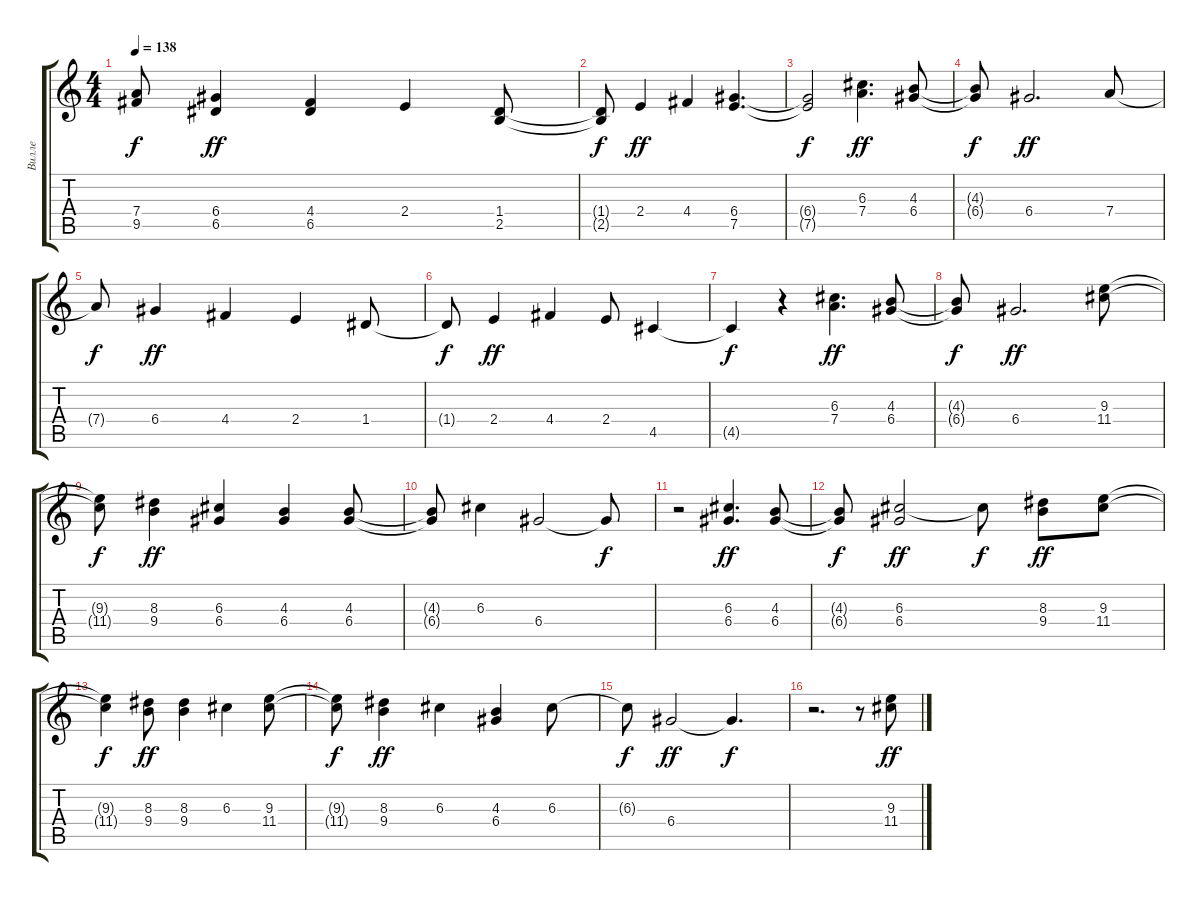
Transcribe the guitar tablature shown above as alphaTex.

\track ("Вилле" "Вилле") {instrument overdrivenguitar}
\staff {score tabs}
\tuning (E4 B3 G3 D3 A2 E2) {hide}
\ts (4 4)
\tempo 138
\clef g2
\ks c
(7.4{t} 9.5{t}).8{dy f} (6.4 6.5).4{dy ff} (4.4 6.5).4 2.4.4 (1.4 2.5).8 |
(1.4{t} 2.5{t}).8{dy f} 2.4.4{dy ff} 4.4.4 (6.4 7.5).4{d} |
(6.4{t} 7.5{t}).2{dy f} (6.3 7.4).4{d dy ff} (4.3 6.4).8 |
(4.3{t} 6.4{t}).8{dy f} 6.4.2{d dy ff} 7.4.8 |
7.4{t}.8{dy f} 6.4.4{dy ff} 4.4.4 2.4.4 1.4.8 |
1.4{t}.8{dy f} 2.4.4{dy ff} 4.4.4 2.4.8 4.5.4 |
4.5{t}.4{dy f} r.4 (6.3 7.4).4{d dy ff} (4.3 6.4).8 |
(4.3{t} 6.4{t}).8{dy f} 6.4.2{d dy ff} (9.3 11.4).8 |
(9.3{t} 11.4{t}).8{dy f} (8.3 9.4).4{dy ff} (6.3 6.4).4 (4.3 6.4).4 (4.3 6.4).8 |
(4.3{t} 6.4{t}).8 6.3.4 6.4.2 6.4{t}.8{dy f} |
r.2 (6.3 6.4).4{d dy ff} (4.3 6.4).8 |
(4.3{t} 6.4{t}).8{dy f} (6.3 6.4).2{dy ff} 6.3{t}.8{dy f} (8.3 9.4).8{dy ff} (9.3 11.4).8 |
(9.3{t} 11.4{t}).4{dy f} (8.3 9.4).8{dy ff} (8.3 9.4).4 6.3.4 (9.3 11.4).8 |
(9.3{t} 11.4{t}).8{dy f} (8.3 9.4).4{dy ff} 6.3.4 (4.3 6.4).4 6.3.8 |
6.3{t}.8{dy f} 6.4.2{dy ff} 6.4{t}.4{d dy f} |
r.2{d} r.8 (9.3 11.4).8{dy ff}
